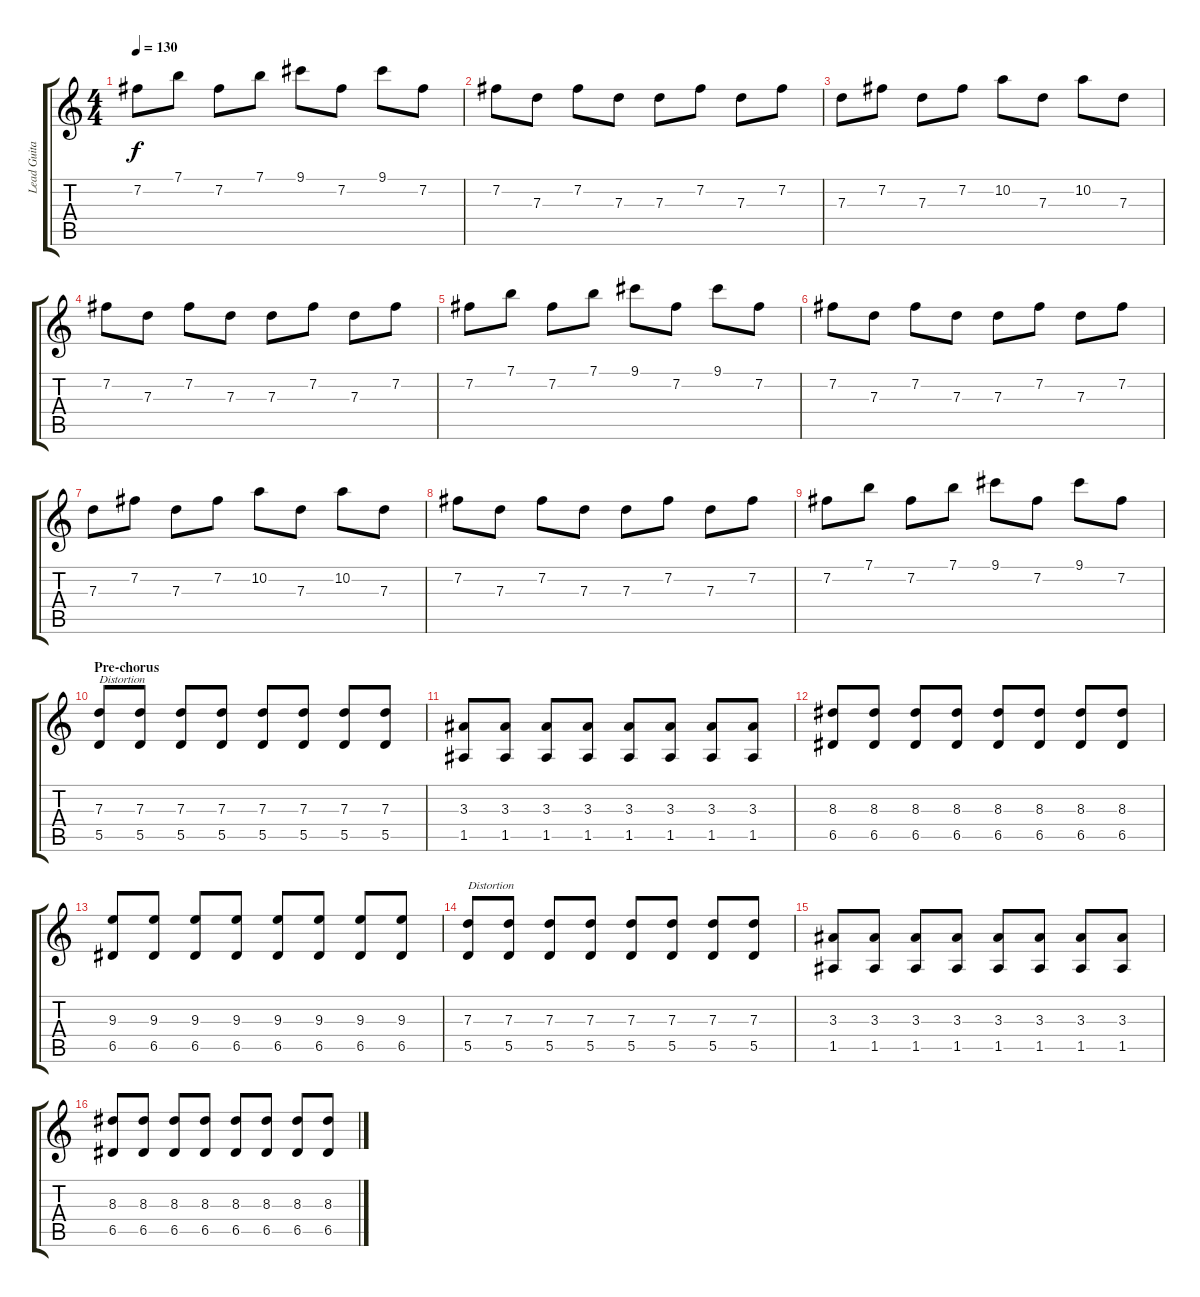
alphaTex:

\track ("Lead Guitar" "Lead Guita") {instrument electricguitarjazz}
\staff {score tabs}
\tuning (E4 B3 G3 D3 A2 E2) {hide}
\ts (4 4)
\tempo 130
\clef g2
\ks c
7.2.8{dy f} 7.1.8 7.2.8 7.1.8 9.1.8 7.2.8 9.1.8 7.2.8 |
7.2.8 7.3.8 7.2.8 7.3.8 7.3.8 7.2.8 7.3.8 7.2.8 |
7.3.8 7.2.8 7.3.8 7.2.8 10.2.8 7.3.8 10.2.8 7.3.8 |
7.2.8 7.3.8 7.2.8 7.3.8 7.3.8 7.2.8 7.3.8 7.2.8 |
7.2.8 7.1.8 7.2.8 7.1.8 9.1.8 7.2.8 9.1.8 7.2.8 |
7.2.8 7.3.8 7.2.8 7.3.8 7.3.8 7.2.8 7.3.8 7.2.8 |
7.3.8 7.2.8 7.3.8 7.2.8 10.2.8 7.3.8 10.2.8 7.3.8 |
7.2.8 7.3.8 7.2.8 7.3.8 7.3.8 7.2.8 7.3.8 7.2.8 |
7.2.8 7.1.8 7.2.8 7.1.8 9.1.8 7.2.8 9.1.8 7.2.8 |
\section ("" "Pre-chorus")
(7.3 5.5).8{txt "Distortion" volume 12 instrument distortionguitar} (7.3 5.5).8 (7.3 5.5).8 (7.3 5.5).8 (7.3 5.5).8 (7.3 5.5).8 (7.3 5.5).8 (7.3 5.5).8 |
(3.3 1.5).8 (3.3 1.5).8 (3.3 1.5).8 (3.3 1.5).8 (3.3 1.5).8 (3.3 1.5).8 (3.3 1.5).8 (3.3 1.5).8 |
(8.3 6.5).8 (8.3 6.5).8 (8.3 6.5).8 (8.3 6.5).8 (8.3 6.5).8 (8.3 6.5).8 (8.3 6.5).8 (8.3 6.5).8 |
(9.3 6.5).8 (9.3 6.5).8 (9.3 6.5).8 (9.3 6.5).8 (9.3 6.5).8 (9.3 6.5).8 (9.3 6.5).8 (9.3 6.5).8 |
(7.3 5.5).8{txt "Distortion" instrument distortionguitar} (7.3 5.5).8 (7.3 5.5).8 (7.3 5.5).8 (7.3 5.5).8 (7.3 5.5).8 (7.3 5.5).8 (7.3 5.5).8 |
(3.3 1.5).8 (3.3 1.5).8 (3.3 1.5).8 (3.3 1.5).8 (3.3 1.5).8 (3.3 1.5).8 (3.3 1.5).8 (3.3 1.5).8 |
(8.3 6.5).8 (8.3 6.5).8 (8.3 6.5).8 (8.3 6.5).8 (8.3 6.5).8 (8.3 6.5).8 (8.3 6.5).8 (8.3 6.5).8
